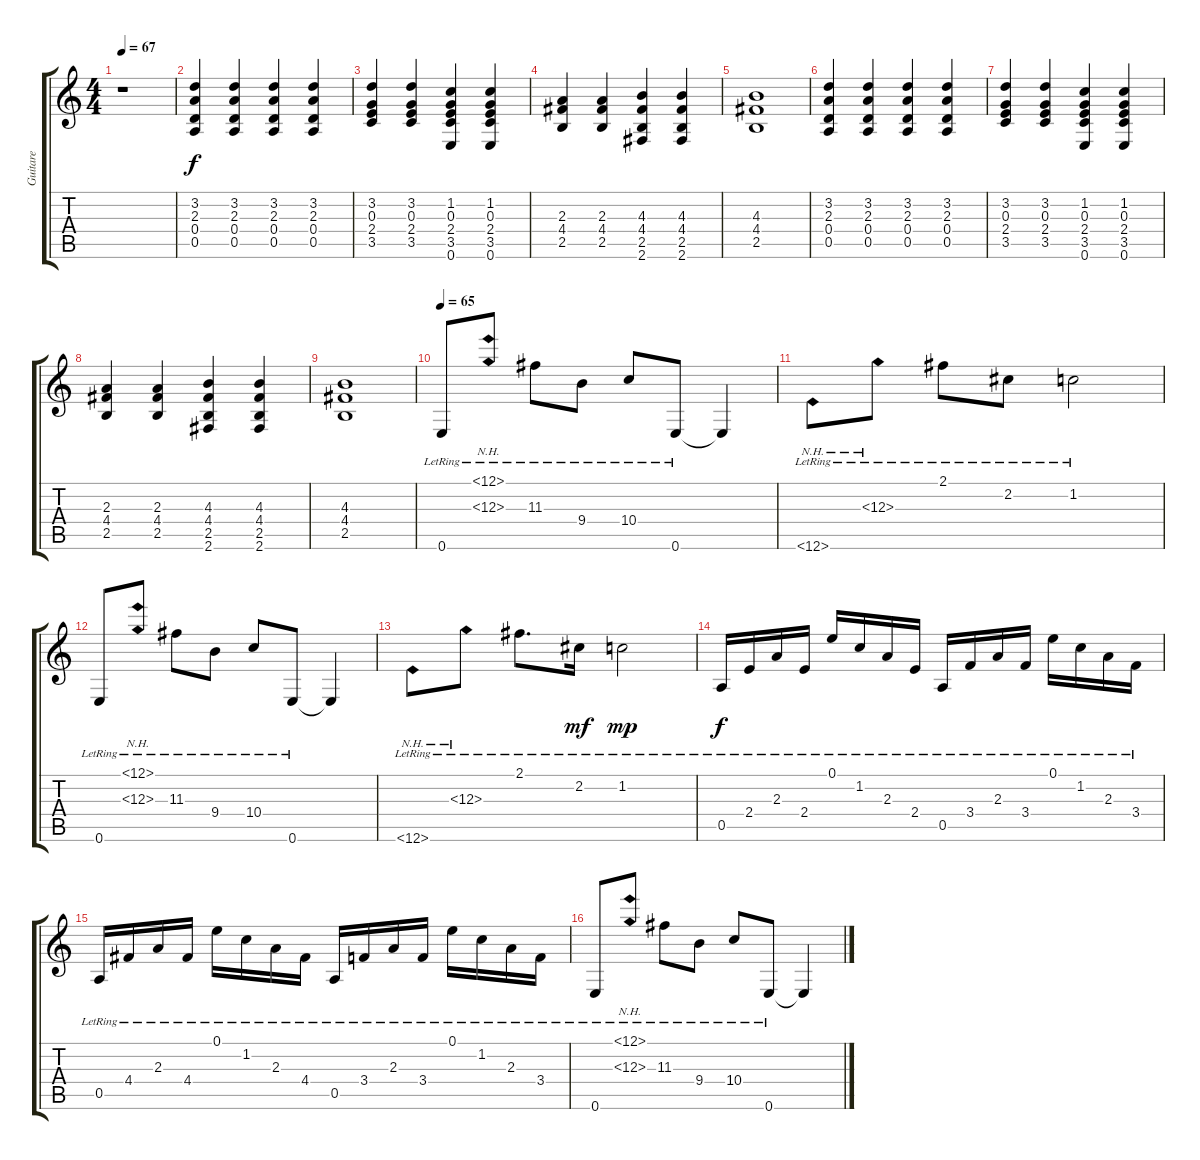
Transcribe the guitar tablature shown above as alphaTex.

\track ("Guitare" "Guitare") {instrument acousticguitarsteel}
\staff {score tabs}
\tuning (E4 B3 G3 D3 A2 E2) {hide}
\ts (4 4)
\tempo 67
\clef g2
\ks c
r.1{dy f instrument acousticguitarsteel} |
(3.2 2.3 0.4 0.5).4 (3.2 2.3 0.4 0.5).4 (3.2 2.3 0.4 0.5).4 (3.2 2.3 0.4 0.5).4 |
(3.2 0.3 2.4 3.5).4 (3.2 0.3 2.4 3.5).4 (1.2 0.3 2.4 3.5 0.6).4 (1.2 0.3 2.4 3.5 0.6).4 |
(2.3 4.4 2.5).4 (2.3 4.4 2.5).4 (4.3 4.4 2.5 2.6).4 (4.3 4.4 2.5 2.6).4 |
(4.3 4.4 2.5).1 |
(3.2 2.3 0.4 0.5).4 (3.2 2.3 0.4 0.5).4 (3.2 2.3 0.4 0.5).4 (3.2 2.3 0.4 0.5).4 |
(3.2 0.3 2.4 3.5).4 (3.2 0.3 2.4 3.5).4 (1.2 0.3 2.4 3.5 0.6).4 (1.2 0.3 2.4 3.5 0.6).4 |
(2.3 4.4 2.5).4 (2.3 4.4 2.5).4 (4.3 4.4 2.5 2.6).4 (4.3 4.4 2.5 2.6).4 |
(4.3 4.4 2.5).1 |
\tempo 65
0.6{lr}.8{volume 10 balance 8} (12.1{nh lr} 12.3{nh lr}).8 11.3{lr}.8 9.4{lr}.8 10.4{lr}.8 0.6{lr}.8 0.6{t}.4 |
12.6{nh lr}.8 12.3{nh lr}.8 2.1{lr}.8 2.2{lr}.8 1.2{lr}.2 |
0.6{lr}.8 (12.1{nh lr} 12.3{nh lr}).8 11.3{lr}.8 9.4{lr}.8 10.4{lr}.8 0.6{lr}.8 0.6{t}.4 |
12.6{nh lr}.8 12.3{nh lr}.8 2.1{lr}.8{d} 2.2{lr}.16{dy mf} 1.2{lr}.2{dy mp} |
0.5{lr}.16{dy f volume 13} 2.4{lr}.16 2.3{lr}.16 2.4{lr}.16 0.1{lr}.16 1.2{lr}.16 2.3{lr}.16 2.4{lr}.16 0.5{lr}.16 3.4{lr}.16 2.3{lr}.16 3.4{lr}.16 0.1{lr}.16 1.2{lr}.16 2.3{lr}.16 3.4{lr}.16 |
0.5{lr}.16 4.4{lr}.16 2.3{lr}.16 4.4{lr}.16 0.1{lr}.16 1.2{lr}.16 2.3{lr}.16 4.4{lr}.16 0.5{lr}.16 3.4{lr}.16 2.3{lr}.16 3.4{lr}.16 0.1{lr}.16 1.2{lr}.16 2.3{lr}.16 3.4{lr}.16 |
0.6{lr}.8{volume 13 balance 8} (12.1{nh lr} 12.3{nh lr}).8 11.3{lr}.8 9.4{lr}.8 10.4{lr}.8 0.6{lr}.8 0.6{t}.4
